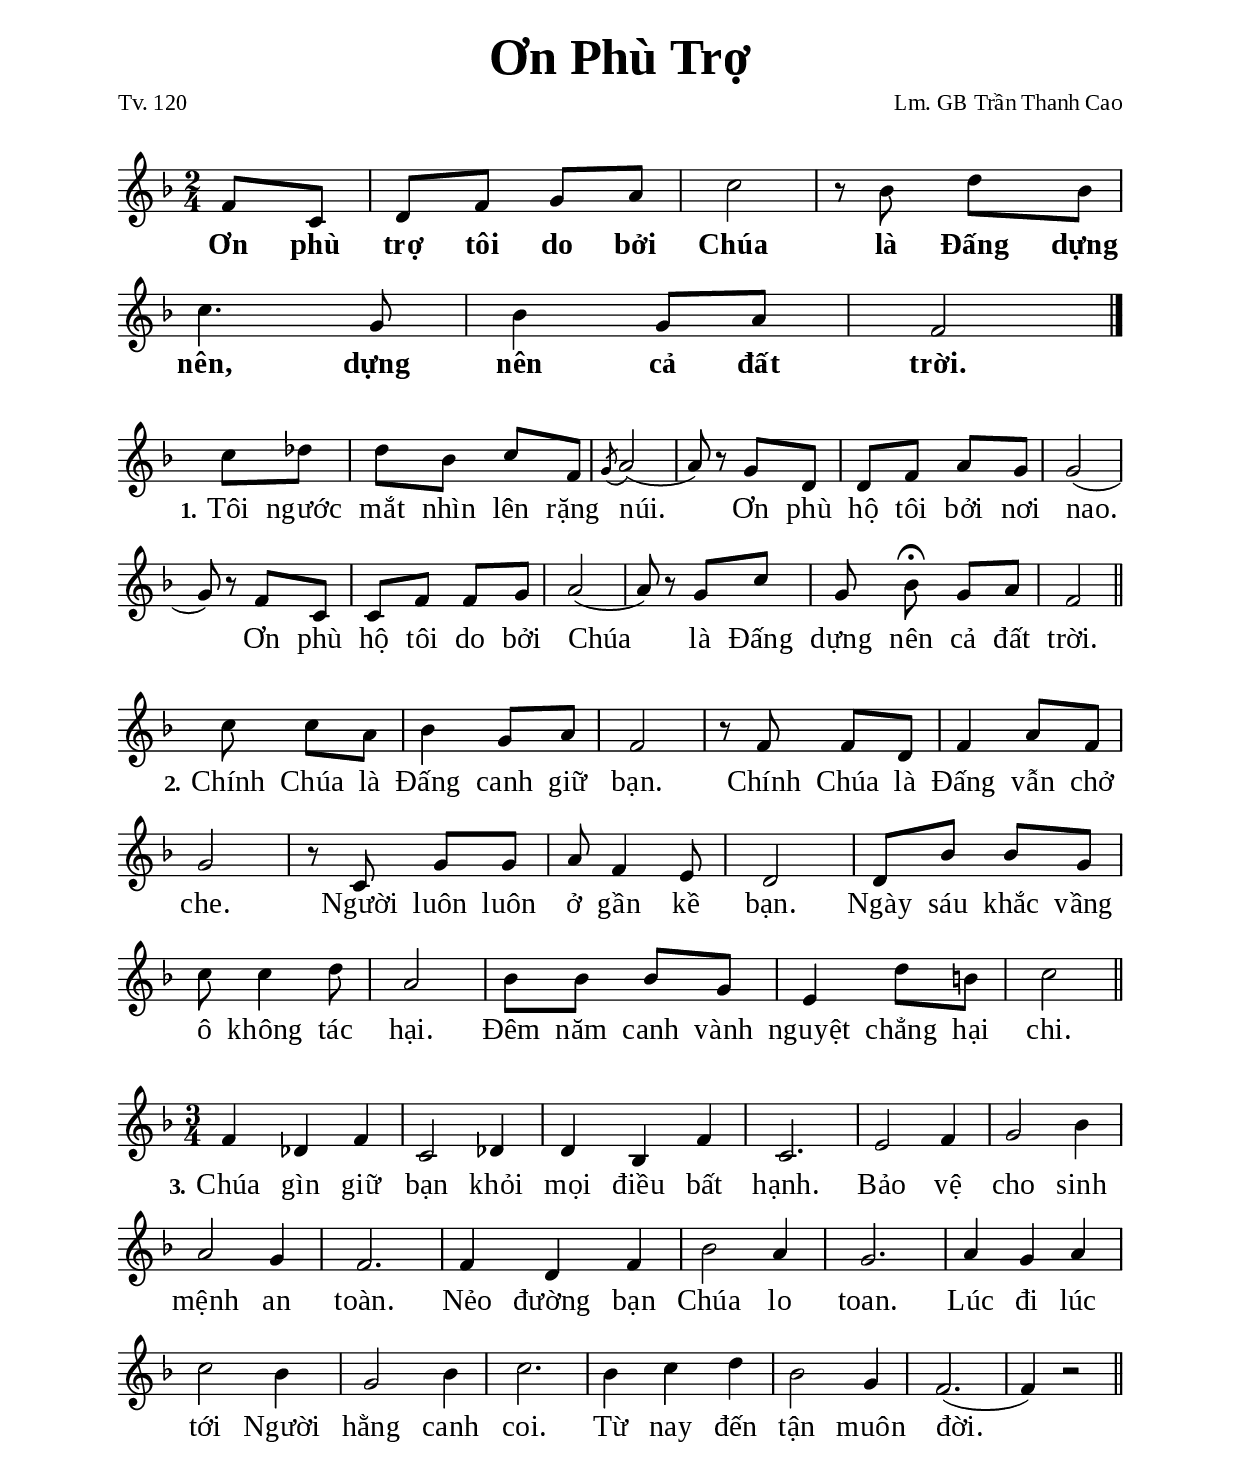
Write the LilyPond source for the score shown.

% Cài đặt chung
\version "2.22.1"
\include "english.ly"

\header {
  title = \markup { \fontsize #3 "Ơn Phù Trợ" }
  poet = "Tv. 120"
  composer = "Lm. GB Trần Thanh Cao"
  arranger = " "
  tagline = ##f
}

\paper {
  #(set-paper-size "a4")
  top-margin = 10\mm
  bottom-margin = 10\mm
  left-margin = 20\mm
  right-margin = 20\mm
  indent = #0
  #(define fonts
    (make-pango-font-tree
      "Liberation Serif"
      "Liberation Serif"
      "Liberation Serif"
      (/ 20 20)))
  page-count = #1
}

% Nhạc điệp khúc
nhacDiepKhuc = \relative c' {
  \partial 4 f8 c |
  d f g a |
  c2 |
  r8 bf d bf |
  c4. g8 |
  bf4 g8 a |
  f2 \bar "|."
}

% Nhạc phiên khúc
nhacPhienKhucMot = \relative c'' {
  \partial 4 c8 df |
  d bf c f, |
  \acciaccatura g8 a2 ( |
  a8) r g d |
  d f a g |
  g2 ( |
  g8) r8 f c |
  c f f g |
  a2 ( |
  a8) r g c |
  \autoBeamOff
  g bf \fermata
  \autoBeamOn
  g a |
  f2 \bar "||"
}

nhacPhienKhucHai = \relative c'' {
  \partial 4. c8 c a |
  bf4 g8 a |
  f2 |
  r8 f f d |
  f4 a8 f |
  g2 |
  r8 c, g' g |
  a f4 e8 |
  d2 |
  d8 bf' bf g |
  c c4 d8 |
  a2 |
  bf8 bf bf g |
  e4 d'8 b! |
  c2 \bar "||"
}

nhacPhienKhucBa = \relative c' {
  f4 df f |
  c2 df4 |
  d bf f' |
  c2. |
  e2 f4 |
  g2 bf4 |
  a2 g4 |
  f2. |
  f4 d f |
  bf2 a4 |
  g2. |
  a4 g a |
  c2 bf4 |
  g2 bf4 |
  c2. |
  bf4 c d |
  bf2 g4 |
  f2. ( |
  f4) r2 \bar "||"
}

% Lời điệp khúc
loiDiepKhuc = \lyricmode {
  Ơn phù trợ tôi do bởi Chúa
  là Đấng dựng nên, dựng nên cả đất trời.
}

% Lời phiên khúc
loiPhienKhucMot = \lyricmode {
  \set stanza = #"1."
  Tôi ngước mắt nhìn lên rặng núi.
  Ơn phù hộ tôi bởi nơi nao.
  Ơn phù hộ tôi do bởi Chúa
  là Đấng dựng nên cả đất trời.
}

loiPhienKhucHai = \lyricmode {
  \set stanza = #"2."
  Chính Chúa là Đấng canh giữ bạn.
  Chính Chúa là Đấng vẫn chở che.
  Người luôn luôn ở gần kề bạn.
  Ngày sáu khắc vầng ô không tác hại.
  Đêm năm canh vành nguyệt chẳng hại chi.
}

loiPhienKhucBa = \lyricmode {
  \set stanza = #"3."
  Chúa gìn giữ bạn khỏi mọi điều bất hạnh.
  Bảo vệ cho sinh mệnh an toàn.
  Nẻo đường bạn Chúa lo toan.
  Lúc đi lúc tới Người hằng canh coi.
  Từ nay đến tận muôn đời.
}


% Dàn trang
\score {
  \new ChoirStaff <<
    \new Staff = diepKhuc \with {
        \consists "Merge_rests_engraver"
        %\magnifyStaff #(magstep +1)
      }
      <<
      \new Voice = beSop {
        \key f \major \time 2/4 \stemNeutral \nhacDiepKhuc
      }
    >>
    \new Lyrics \lyricsto beSop \loiDiepKhuc
  >>
  \layout {
    \override Lyrics.LyricText.font-series = #'bold
    \override Lyrics.LyricText.font-size = #+2.5
    \override Lyrics.LyricSpace.minimum-distance = #4.0
    \override Score.BarNumber.break-visibility = ##(#f #f #f)
    \override Score.SpacingSpanner.uniform-stretching = ##t
  }
}

\score {
  \new ChoirStaff <<
    \new Staff = phienKhuc \with {
        %\magnifyStaff #(magstep +1)
      }
      <<
      \new Voice = beSop {
        \key f \major \time 2/4 \nhacPhienKhucMot
      }
    >>
    \new Lyrics \lyricsto beSop \loiPhienKhucMot
  >>
  \layout {
    \override Staff.TimeSignature.transparent = ##t
    \override Lyrics.LyricText.font-size = #+2.5
    \override Lyrics.LyricSpace.minimum-distance = #1.6
    \override Score.BarNumber.break-visibility = ##(#f #f #f)
    \override Score.SpacingSpanner.uniform-stretching = ##t
  } 
}

\score {
  \new ChoirStaff <<
    \new Staff = phienKhuc \with {
        %\magnifyStaff #(magstep +1)
      }
      <<
      \new Voice = beSop {
        \key f \major \time 2/4 \nhacPhienKhucHai
      }
    >>
    \new Lyrics \lyricsto beSop \loiPhienKhucHai
  >>
  \layout {
    \override Staff.TimeSignature.transparent = ##t
    \override Lyrics.LyricText.font-size = #+2.5
    \override Lyrics.LyricSpace.minimum-distance = #1.4
    \override Score.BarNumber.break-visibility = ##(#f #f #f)
    \override Score.SpacingSpanner.uniform-stretching = ##t
  } 
}

\score {
  \new ChoirStaff <<
    \new Staff = phienKhuc \with {
        %\magnifyStaff #(magstep +1)
      }
      <<
      \new Voice = beSop {
        \key f \major \time 3/4 \nhacPhienKhucBa
      }
    >>
    \new Lyrics \lyricsto beSop \loiPhienKhucBa
  >>
  \layout {
    %\override Staff.TimeSignature.transparent = ##t
    \override Lyrics.LyricText.font-size = #+2.5
    \override Lyrics.LyricSpace.minimum-distance = #2.0
    \override Score.BarNumber.break-visibility = ##(#f #f #f)
    \override Score.SpacingSpanner.uniform-stretching = ##t
  } 
}
